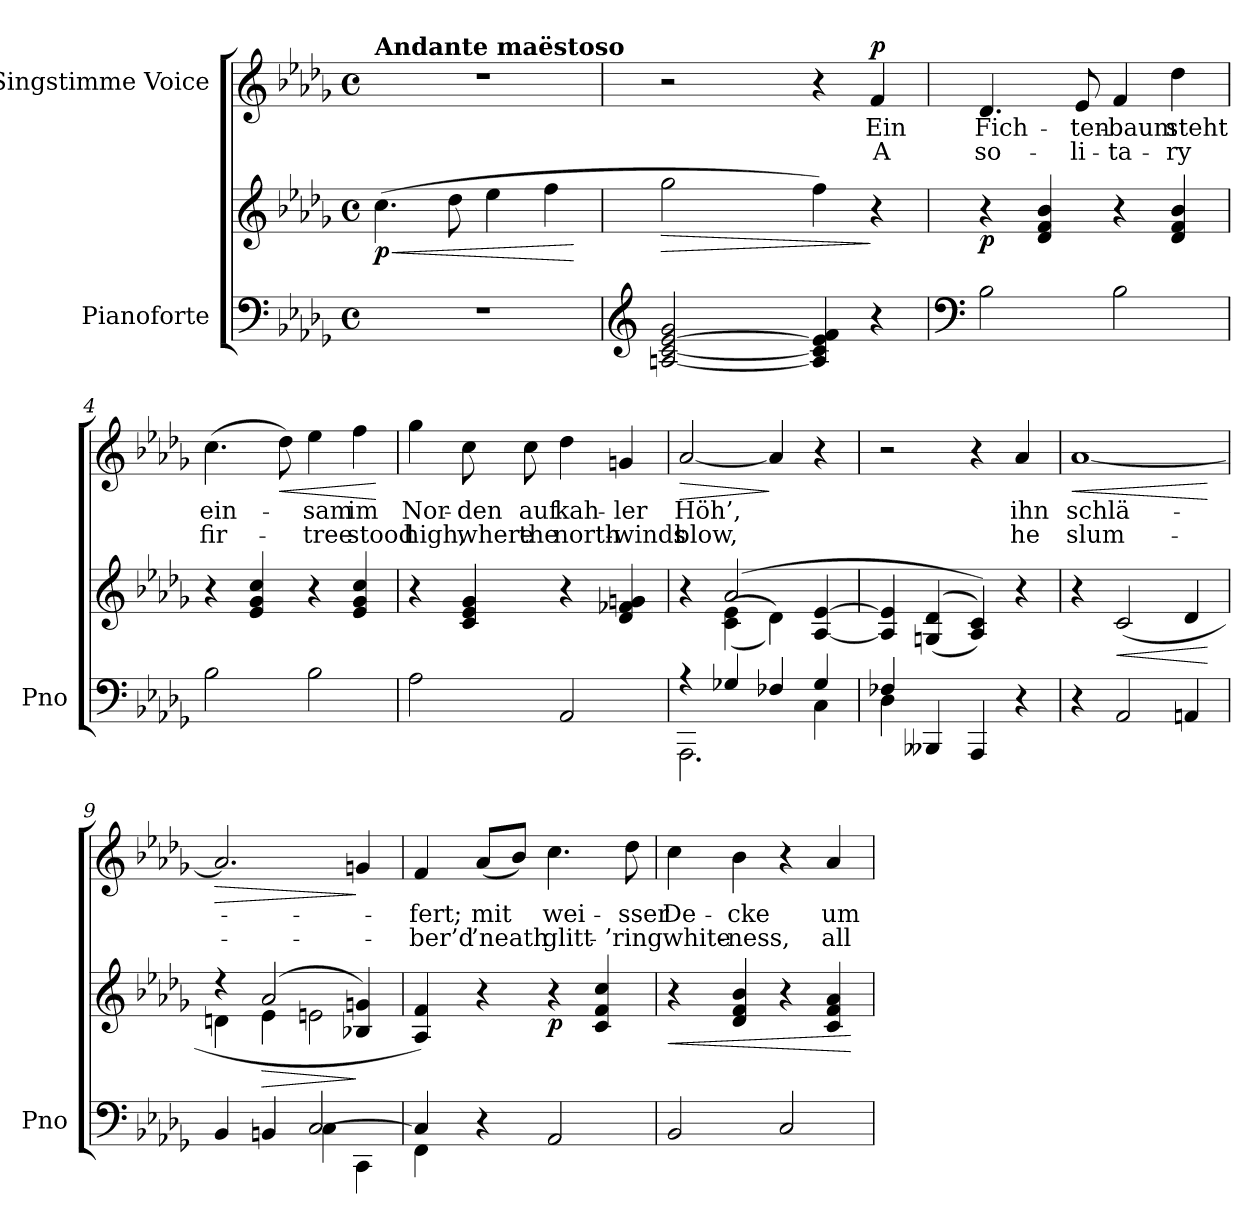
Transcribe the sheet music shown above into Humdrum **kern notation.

**kern	**kern	**dynam	**kern	**text	**text	**dynam
*part2	*part2	*part2	*part1	*part1	*part1	*part1
*staff3	*staff2	*staff2/3	*staff1	*staff1	*staff1	*staff1
*I"Pianoforte	*	*	*I"Singstimme Voice	*	*	*
*I'Pno	*	*	*	*	*	*
*clefF4	*clefG2	*	*clefG2	*	*	*
*k[b-e-a-d-g-]	*k[b-e-a-d-g-]	*	*k[b-e-a-d-g-]	*	*	*
*M4/4	*M4/4	*	*M4/4	*	*	*
*met(c)	*met(c)	*	*met(c)	*	*	*
=1	=1	=1	=1	=1	=1	=1
!	!	!	!LO:TX:a:B:t=Andante maëstoso	!	!	!
!	!	!LO:HP:b	!	!	!	!
!	!	!LO:DY:n=1:b	!	!	!	!
1r	(4.cc\	< p	1r	.	.	.
.	8dd-\	.	.	.	.	.
.	4ee-\	.	.	.	.	.
.	4ff\	.	.	.	.	.
.	.	[	.	.	.	.
=2	=2	=2	=2	=2	=2	=2
*clefG2	*	*	*	*	*	*
!	!	!LO:HP:b	!	!	!	!
*	*^	*	*	*	*	*
[2An/ [2c/ [2e-/ 2g-/	2gg-\	8ryy	>	2r	.	.	.
.	.	8ryy	.	.	.	.	.
.	.	8ryy	.	.	.	.	.
.	.	8ryy	.	.	.	.	.
4A/] 4c/] 4e-/] 4f/	4ff\)	2ryy	.	4r	.	.	.
!	!	!	!	!	!LO:LY:b	!LO:LY:b	!LO:DY:a
4r	4r	.	]	4f/	Ein	A	p
*	*v	*v	*	*	*	*	*
=3	=3	=3	=3	=3	=3	=3
*clefF4	*	*	*	*	*	*
!	!	!LO:DY:b	!	!LO:LY:b	!LO:LY:b	!
2B-\	4r	p	4.d-/	Fich-	so-	.
.	4d-/ 4f/ 4b-/	.	.	.	.	.
!	!	!	!	!LO:LY:b	!LO:LY:b	!
.	.	.	8e-/	-ten-	-li-	.
!	!	!	!	!LO:LY:b	!LO:LY:b	!
2B-\	4r	.	4f/	-baum	-ta-	.
!	!	!	!	!LO:LY:b	!LO:LY:b	!
.	4d-/ 4f/ 4b-/	.	4dd-\	steht	-ry	.
=4	=4	=4	=4	=4	=4	=4
!	!	!	!	!LO:LY:b	!LO:LY:b	!
2B-\	4r	.	(4.cc\	ein-	fir-	.
.	4e-/ 4g-/ 4cc/	.	.	.	.	.
!	!	!	!	!	!	!LO:HP:b
.	.	.	8dd-\)	.	.	<
!	!	!	!	!LO:LY:b	!LO:LY:b	!
2B-\	4r	.	4ee-\	-sam	-tree	.
!	!	!	!	!LO:LY:b	!LO:LY:b	!
.	4e-/ 4g-/ 4cc/	.	4ff\	im	stood	.
.	.	.	.	.	.	[
!!LO:LB:g=z
=5	=5	=5	=5	=5	=5	=5
!	!	!	!	!LO:LY:b	!LO:LY:b	!
2A-\	4r	.	4gg-\	Nor-	high,	.
!	!	!	!	!LO:LY:b	!LO:LY:b	!
.	4c/ 4e-/ 4g-/	.	8cc\	-den	where	.
!	!	!	!	!LO:LY:b	!LO:LY:b	!
.	.	.	8cc\	auf	the	.
!	!	!	!	!LO:LY:b	!LO:LY:b	!
2AA-/	4r	.	4dd-\	kah-	north-	.
!	!	!	!	!LO:LY:b	!LO:LY:b	!
.	4d-/ 4f-X/ 4gn/	.	4gn/	-ler	-winds	.
=6	=6	=6	=6	=6	=6	=6
*^	*^	*	*	*	*	*
!	!	!	!	!	!	!LO:LY:b	!LO:LY:b	!LO:HP:b
4r	2.AAA-\	4r	4ryy	.	[2a-/	Höh’,	blow,	>
4G-X/	.	(2a-/	(>(4c\ 4e-\	.	.	.	.	.
4F-X/	.	.	4d-\))	.	4a-/]	.	.	]
4G-/	4C\	[4A-/ [4e-/	4ryy	.	4r	.	.	.
*	*	*v	*v	*	*	*	*	*
=7	=7	=7	=7	=7	=7	=7	=7
4F-X/	4D-\	4A-/] 4e-/]	.	2r	.	.	.
4BBB--X/	2.ryy	(>(4Gn/ 4d-/	.	.	.	.	.
4AAA-/	.	4A-/ 4c/)))	.	4r	.	.	.
!	!	!	!	!	!LO:LY:b	!LO:LY:b	!
4r	.	4r	.	4a-/	ihn	he	.
*v	*v	*	*	*	*	*	*
=8	=8	=8	=8	=8	=8	=8
!	!	!	!	!LO:LY:b	!LO:LY:b	!LO:HP:b
4r	4r	.	[1a-	schlä-	slum-	<
!	!	!LO:HP:b	!	!	!	!
2AA-/	(<2c/	<	.	.	.	.
4AAn/	4d-/	.	.	.	.	.
.	.	[	.	.	.	[
=9	=9	=9	=9	=9	=9	=9
*^	*^	*	*	*	*	*
!	!	!	!	!	!	!	!	!LO:HP:b
4BB-/	2ryy	4r	4dn\	.	2.a-/]	.	.	>
!	!	!	!	!LO:HP:b	!	!	!	!
4BBn/	.	(>2a-/	4e-\	>	.	.	.	.
[2C/	4C\	.	2en\	.	.	.	.	.
.	4CC\	4B-X/ 4gn/)	.	]	4gn/	.	.	]
*	*	*v	*v	*	*	*	*	*
!!LO:LB:g=z
=10	=10	=10	=10	=10	=10	=10	=10
!	!	!	!	!	!LO:LY:b	!LO:LY:b	!
4C/]	4FF\	4A-/ 4f/)	.	4f/	-fert;	-ber’d	.
!	!	!	!	!	!LO:LY:b	!LO:LY:b	!
4r	4ryy	4r	.	(8a-/L	mit	’neath	.
.	.	.	.	8b-/J)	.	.	.
!	!	!	!LO:DY:b	!	!LO:LY:b	!LO:LY:b	!
2AA-/	2ryy	4r	p	4.cc\	wei-	glitt-	.
.	.	4c/ 4f/ 4cc/	.	.	.	.	.
!	!	!	!	!	!LO:LY:b	!LO:LY:b	!
.	.	.	.	8dd-\	-sser	-’ring	.
*v	*v	*	*	*	*	*	*
=11	=11	=11	=11	=11	=11	=11
!	!	!LO:HP:b	!	!LO:LY:b	!LO:LY:b	!
2BB-/	4r	<	4cc\	De-	white-	.
!	!	!	!	!LO:LY:b	!LO:LY:b	!
.	4d-/ 4f/ 4b-/	.	4b-\	-cke	-ness,	.
2C/	4r	.	4r	.	.	.
!	!	!	!	!LO:LY:b	!LO:LY:b	!
.	4c/ 4f/ 4a-/	.	4a-/	um-	all	.
.	.	[	.	.	.	.
=	=	=	=	=	=	=
*-	*-	*-	*-	*-	*-	*-
